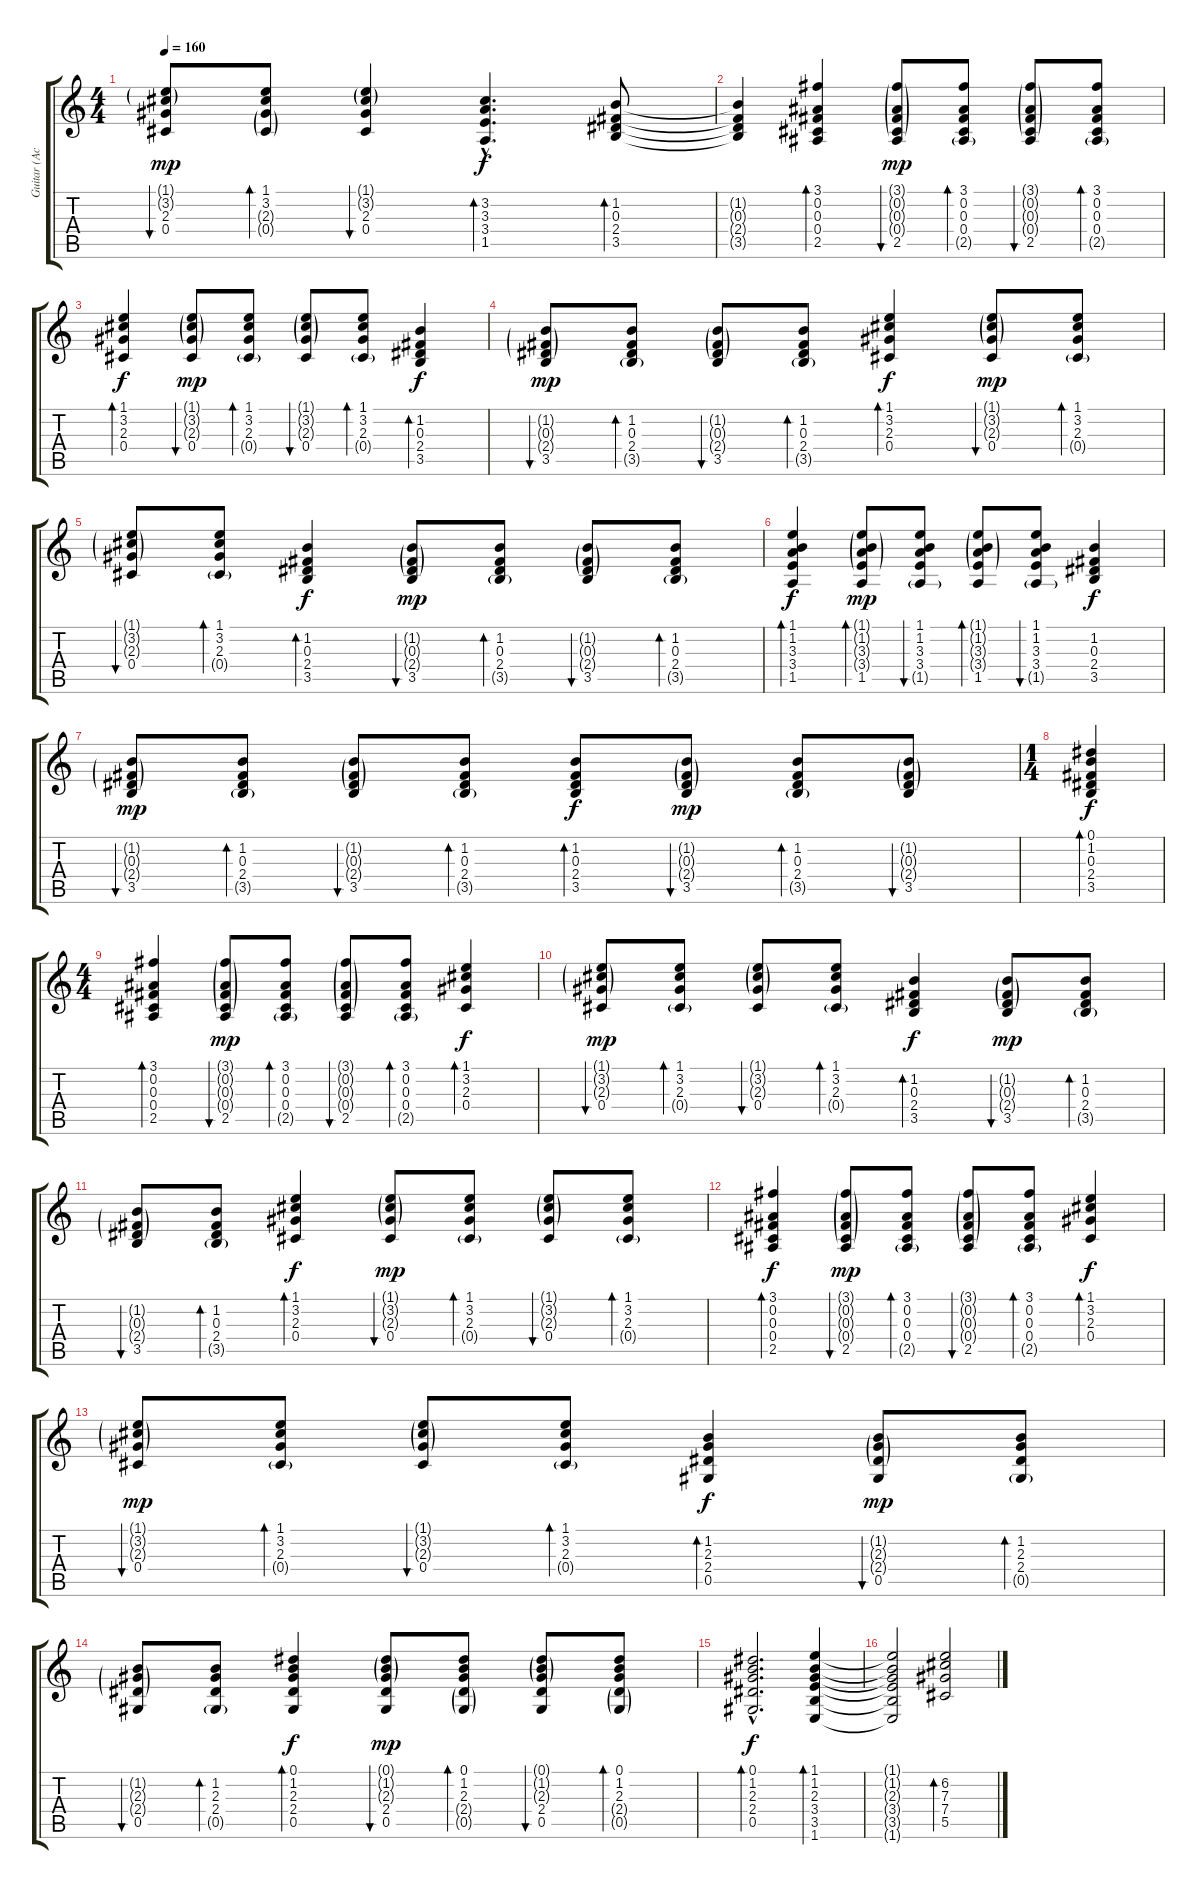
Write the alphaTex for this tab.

\track ("Guitar (Acoustic)" "Guitar (Ac") {instrument acousticguitarsteel}
\staff {score tabs}
\tuning (Eb4 Bb3 Gb3 Db3 Ab2 Eb2) {hide}
\ts (4 4)
\tempo 160
\clef g2
\ks c
(1.1{g} 3.2{g} 2.3 0.4).8{bu 60 dy mp} (1.1 3.2 2.3{g} 0.4{g}).8{bd 60} (1.1{g} 3.2{g} 2.3 0.4).4{bu 60} (3.2{hac} 3.3{hac} 3.4{hac} 1.5{hac}).4{d bd 60 dy f} (1.2 0.3 2.4 3.5).8{bd 60} |
(1.2{t} 0.3{t} 2.4{t} 3.5{t}).4 (3.1 0.2 0.3 0.4 2.5).4{bd 60} (3.1{g} 0.2{g} 0.3{g} 0.4{g} 2.5).8{bu 60 dy mp} (3.1 0.2 0.3 0.4 2.5{g}).8{bd 60} (3.1{g} 0.2{g} 0.3{g} 0.4{g} 2.5).8{bu 60} (3.1 0.2 0.3 0.4 2.5{g}).8{bd 60} |
(1.1 3.2 2.3 0.4).4{bd 120 dy f} (1.1{g} 3.2{g} 2.3{g} 0.4).8{bu 120 dy mp} (1.1 3.2 2.3 0.4{g}).8{bd 120} (1.1{g} 3.2{g} 2.3{g} 0.4).8{bu 120} (1.1 3.2 2.3 0.4{g}).8{bd 120} (1.2 0.3 2.4 3.5).4{bd 120 dy f} |
(1.2{g} 0.3{g} 2.4{g} 3.5).8{bu 60 dy mp} (1.2 0.3 2.4 3.5{g}).8{bd 60} (1.2{g} 0.3{g} 2.4{g} 3.5).8{bu 60} (1.2 0.3 2.4 3.5{g}).8{bd 60} (1.1 3.2 2.3 0.4).4{bd 120 dy f} (1.1{g} 3.2{g} 2.3{g} 0.4).8{bu 120 dy mp} (1.1 3.2 2.3 0.4{g}).8{bd 120} |
(1.1{g} 3.2{g} 2.3{g} 0.4).8{bu 120} (1.1 3.2 2.3 0.4{g}).8{bd 120} (1.2 0.3 2.4 3.5).4{bd 120 dy f} (1.2{g} 0.3{g} 2.4{g} 3.5).8{bu 120 dy mp} (1.2 0.3 2.4 3.5{g}).8{bd 120} (1.2{g} 0.3{g} 2.4{g} 3.5).8{bu 120} (1.2 0.3 2.4 3.5{g}).8{bd 120} |
(1.1 1.2 3.3 3.4 1.5).4{bd 120 dy f} (1.1{g} 1.2{g} 3.3{g} 3.4{g} 1.5).8{bd 120 dy mp} (1.1 1.2 3.3 3.4 1.5{g}).8{bu 120} (1.1{g} 1.2{g} 3.3{g} 3.4{g} 1.5).8{bd 120} (1.1 1.2 3.3 3.4 1.5{g}).8{bu 120} (1.2 0.3 2.4 3.5).4{dy f} |
(1.2{g} 0.3{g} 2.4{g} 3.5).8{bu 60 dy mp} (1.2 0.3 2.4 3.5{g}).8{bd 60} (1.2{g} 0.3{g} 2.4{g} 3.5).8{bu 60} (1.2 0.3 2.4 3.5{g}).8{bd 60} (1.2 0.3 2.4 3.5).8{bd 120 dy f} (1.2{g} 0.3{g} 2.4{g} 3.5).8{bu 60 dy mp} (1.2 0.3 2.4 3.5{g}).8{bd 60} (1.2{g} 0.3{g} 2.4{g} 3.5).8{bu 60} |
\ts (1 4)
(0.1 1.2 0.3 2.4 3.5).4{bd 60 dy f} |
\ts (4 4)
(3.1 0.2 0.3 0.4 2.5).4{bd 60} (3.1{g} 0.2{g} 0.3{g} 0.4{g} 2.5).8{bu 60 dy mp} (3.1 0.2 0.3 0.4 2.5{g}).8{bd 60} (3.1{g} 0.2{g} 0.3{g} 0.4{g} 2.5).8{bu 60} (3.1 0.2 0.3 0.4 2.5{g}).8{bd 60} (1.1 3.2 2.3 0.4).4{bd 120 dy f} |
(1.1{g} 3.2{g} 2.3{g} 0.4).8{bu 120 dy mp} (1.1 3.2 2.3 0.4{g}).8{bd 120} (1.1{g} 3.2{g} 2.3{g} 0.4).8{bu 120} (1.1 3.2 2.3 0.4{g}).8{bd 120} (1.2 0.3 2.4 3.5).4{bd 120 dy f} (1.2{g} 0.3{g} 2.4{g} 3.5).8{bu 120 dy mp} (1.2 0.3 2.4 3.5{g}).8{bd 120} |
(1.2{g} 0.3{g} 2.4{g} 3.5).8{bu 120} (1.2 0.3 2.4 3.5{g}).8{bd 120} (1.1 3.2 2.3 0.4).4{bd 120 dy f} (1.1{g} 3.2{g} 2.3{g} 0.4).8{bu 120 dy mp} (1.1 3.2 2.3 0.4{g}).8{bd 120} (1.1{g} 3.2{g} 2.3{g} 0.4).8{bu 120} (1.1 3.2 2.3 0.4{g}).8{bd 120} |
(3.1 0.2 0.3 0.4 2.5).4{bd 60 dy f} (3.1{g} 0.2{g} 0.3{g} 0.4{g} 2.5).8{bu 60 dy mp} (3.1 0.2 0.3 0.4 2.5{g}).8{bd 60} (3.1{g} 0.2{g} 0.3{g} 0.4{g} 2.5).8{bu 60} (3.1 0.2 0.3 0.4 2.5{g}).8{bd 60} (1.1 3.2 2.3 0.4).4{bd 120 dy f} |
(1.1{g} 3.2{g} 2.3{g} 0.4).8{bu 120 dy mp} (1.1 3.2 2.3 0.4{g}).8{bd 120} (1.1{g} 3.2{g} 2.3{g} 0.4).8{bu 120} (1.1 3.2 2.3 0.4{g}).8{bd 120} (1.2 2.3 2.4 0.5).4{bd 120 dy f} (1.2{g} 2.3{g} 2.4{g} 0.5).8{bu 120 dy mp} (1.2 2.3 2.4 0.5{g}).8{bd 120} |
(1.2{g} 2.3{g} 2.4{g} 0.5).8{bu 120} (1.2 2.3 2.4 0.5{g}).8{bd 120} (0.1 1.2 2.3 2.4 0.5).4{bd 60 dy f} (0.1{g} 1.2{g} 2.3{g} 2.4 0.5).8{bu 60 dy mp} (0.1 1.2 2.3 2.4{g} 0.5{g}).8{bd 60} (0.1{g} 1.2{g} 2.3{g} 2.4 0.5).8{bu 60} (0.1 1.2 2.3 2.4{g} 0.5{g}).8{bd 60} |
(0.1{hac} 1.2{hac} 2.3{hac} 2.4{hac} 0.5{hac}).2{d bd 120 dy f} (1.1 1.2 2.3 3.4 3.5 1.6).4{bd 120} |
(1.1{t} 1.2{t} 2.3{t} 3.4{t} 3.5{t} 1.6{t}).2 (6.2 7.3 7.4 5.5).2{bd 120}
